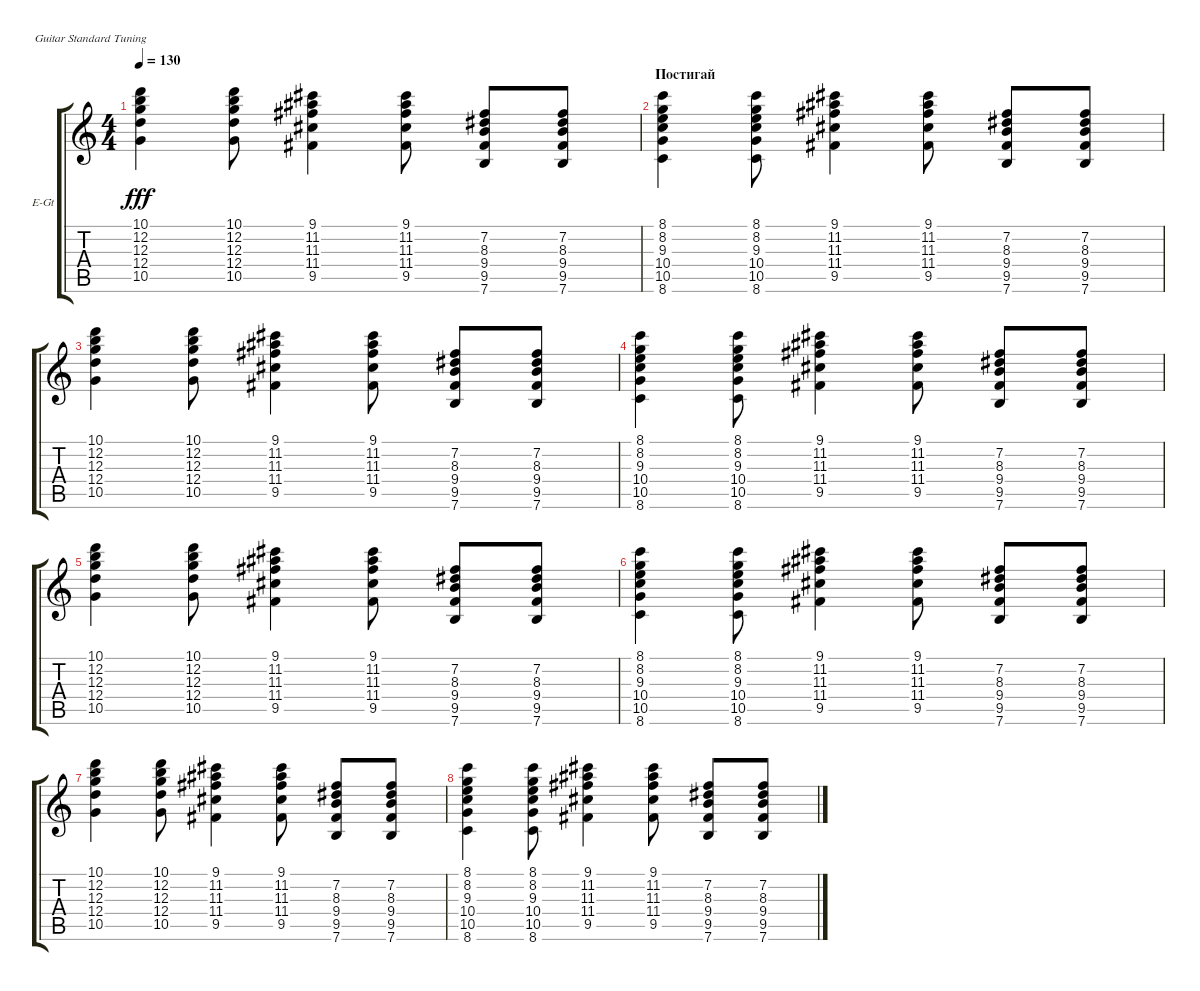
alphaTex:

\defaultSystemsLayout 4
\bracketExtendMode groupsimilarinstruments
\firstSystemTrackNameOrientation horizontal
\otherSystemsTrackNameOrientation horizontal
\track ("Electric Guitar" "E-Gt") {instrument distortionguitar}
\staff {score tabs}
\tuning (E4 B3 G3 D3 A2 E2)
\ts (4 4)
\tempo 130
\clef g2
\ks c
(10.5 12.4 12.3 12.2 10.1).4{dy fff} (10.5 12.4 12.3 12.2 10.1).8 (9.5 11.4 11.3 11.2 9.1).4 (9.5 11.4 11.3 11.2 9.1).8 (7.6 9.5 9.4 8.3 7.2).8 (7.6 9.5 9.4 8.3 7.2).8 |
\section ("" "Постигай")
(8.6 10.5 10.4 9.3 8.2 8.1).4 (8.6 10.5 10.4 9.3 8.2 8.1).8 (9.5 11.4 11.3 11.2 9.1).4 (9.5 11.4 11.3 11.2 9.1).8 (7.6 9.5 9.4 8.3 7.2).8 (7.6 9.5 9.4 8.3 7.2).8 |
(10.5 12.4 12.3 12.2 10.1).4 (10.5 12.4 12.3 12.2 10.1).8 (9.5 11.4 11.3 11.2 9.1).4 (9.5 11.4 11.3 11.2 9.1).8 (7.6 9.5 9.4 8.3 7.2).8 (7.6 9.5 9.4 8.3 7.2).8 |
(8.6 10.5 10.4 9.3 8.2 8.1).4 (8.6 10.5 10.4 9.3 8.2 8.1).8 (9.5 11.4 11.3 11.2 9.1).4 (9.5 11.4 11.3 11.2 9.1).8 (7.6 9.5 9.4 8.3 7.2).8 (7.6 9.5 9.4 8.3 7.2).8 |
(10.5 12.4 12.3 12.2 10.1).4 (10.5 12.4 12.3 12.2 10.1).8 (9.5 11.4 11.3 11.2 9.1).4 (9.5 11.4 11.3 11.2 9.1).8 (7.6 9.5 9.4 8.3 7.2).8 (7.6 9.5 9.4 8.3 7.2).8 |
(8.6 10.5 10.4 9.3 8.2 8.1).4 (8.6 10.5 10.4 9.3 8.2 8.1).8 (9.5 11.4 11.3 11.2 9.1).4 (9.5 11.4 11.3 11.2 9.1).8 (7.6 9.5 9.4 8.3 7.2).8 (7.6 9.5 9.4 8.3 7.2).8 |
(10.5 12.4 12.3 12.2 10.1).4 (10.5 12.4 12.3 12.2 10.1).8 (9.5 11.4 11.3 11.2 9.1).4 (9.5 11.4 11.3 11.2 9.1).8 (7.6 9.5 9.4 8.3 7.2).8 (7.6 9.5 9.4 8.3 7.2).8 |
(8.6 10.5 10.4 9.3 8.2 8.1).4 (8.6 10.5 10.4 9.3 8.2 8.1).8 (9.5 11.4 11.3 11.2 9.1).4 (9.5 11.4 11.3 11.2 9.1).8 (7.6 9.5 9.4 8.3 7.2).8 (7.6 9.5 9.4 8.3 7.2).8
